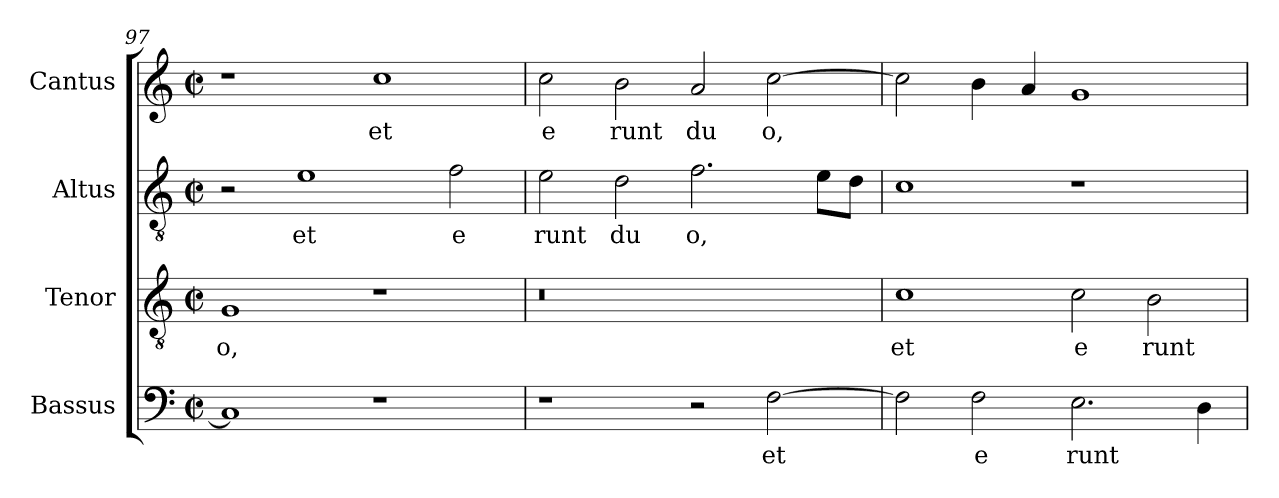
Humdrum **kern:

**kern	**text	**kern	**text	**kern	**text	**kern	**text
*part4	*part4	*part3	*part3	*part2	*part2	*part1	*part1
*staff4	*staff4	*staff3	*staff3	*staff2	*staff2	*staff1	*staff1
*I"Bassus	*	*I"Tenor	*	*I"Altus	*	*I"Cantus	*
*clefF4	*	*clefGv2	*	*clefGv2	*	*clefG2	*
*k[]	*	*k[]	*	*k[]	*	*k[]	*
*C:	*	*C:	*	*C:	*	*C:	*
*M2/2	*	*M2/2	*	*M2/2	*	*M2/2	*
*met(c|)	*	*met(c|)	*	*met(c|)	*	*met(c|)	*
=97	=97	=97	=97	=97	=97	=97	=97
!	!LO:LY:b:cj	!	!LO:LY:b:cj	!	!	!	!
1C]	.	1G	o,	2r	.	1r	.
!	!	!	!	!	!LO:LY:b:cj	!	!
.	.	.	.	1e	et	.	.
!	!	!	!	!	!	!	!LO:LY:b:cj
1r	.	1r	.	.	.	1cc	et
!	!	!	!	!	!LO:LY:b:cj	!	!
.	.	.	.	2f\	e	.	.
!!LO:LB:g=z
=98	=98	=98	=98	=98	=98	=98	=98
!	!	!	!	!	!LO:LY:b:cj	!	!LO:LY:b:cj
1r	.	0r	.	2e\	runt	2cc\	e
!	!	!	!	!	!LO:LY:b:cj	!	!LO:LY:b:cj
.	.	.	.	2d\	du	2b\	runt
!	!	!	!	!	!LO:LY:b:cj	!	!LO:LY:b:cj
2r	.	.	.	2.f\	o,	2a/	du
!	!LO:LY:b:cj	!	!	!	!	!	!LO:LY:b:cj
[>2F\	et	.	.	.	.	[>2cc\	o,
!	!	!	!	!	!LO:LY:b:cj	!	!
.	.	.	.	8e\L	.	.	.
!	!	!	!	!	!LO:LY:b:cj	!	!
.	.	.	.	8d\J	.	.	.
=99	=99	=99	=99	=99	=99	=99	=99
!	!LO:LY:b:cj	!	!LO:LY:b:cj	!	!LO:LY:b:cj	!	!LO:LY:b:cj
2F\]	.	1c	et	1c	.	2cc\]	.
!	!LO:LY:b:cj	!	!	!	!	!	!LO:LY:b:cj
2F\	e	.	.	.	.	4b\	.
!	!	!	!	!	!	!	!LO:LY:b:cj
.	.	.	.	.	.	4a/	.
!	!LO:LY:b:cj	!	!LO:LY:b:cj	!	!	!	!LO:LY:b:cj
2.E\	runt	2c\	e	1r	.	1g	.
!	!	!	!LO:LY:b:cj	!	!	!	!
.	.	2B\	runt	.	.	.	.
!	!LO:LY:b:cj	!	!	!	!	!	!
4D\	.	.	.	.	.	.	.
=	=	=	=	=	=	=	=
*-	*-	*-	*-	*-	*-	*-	*-
